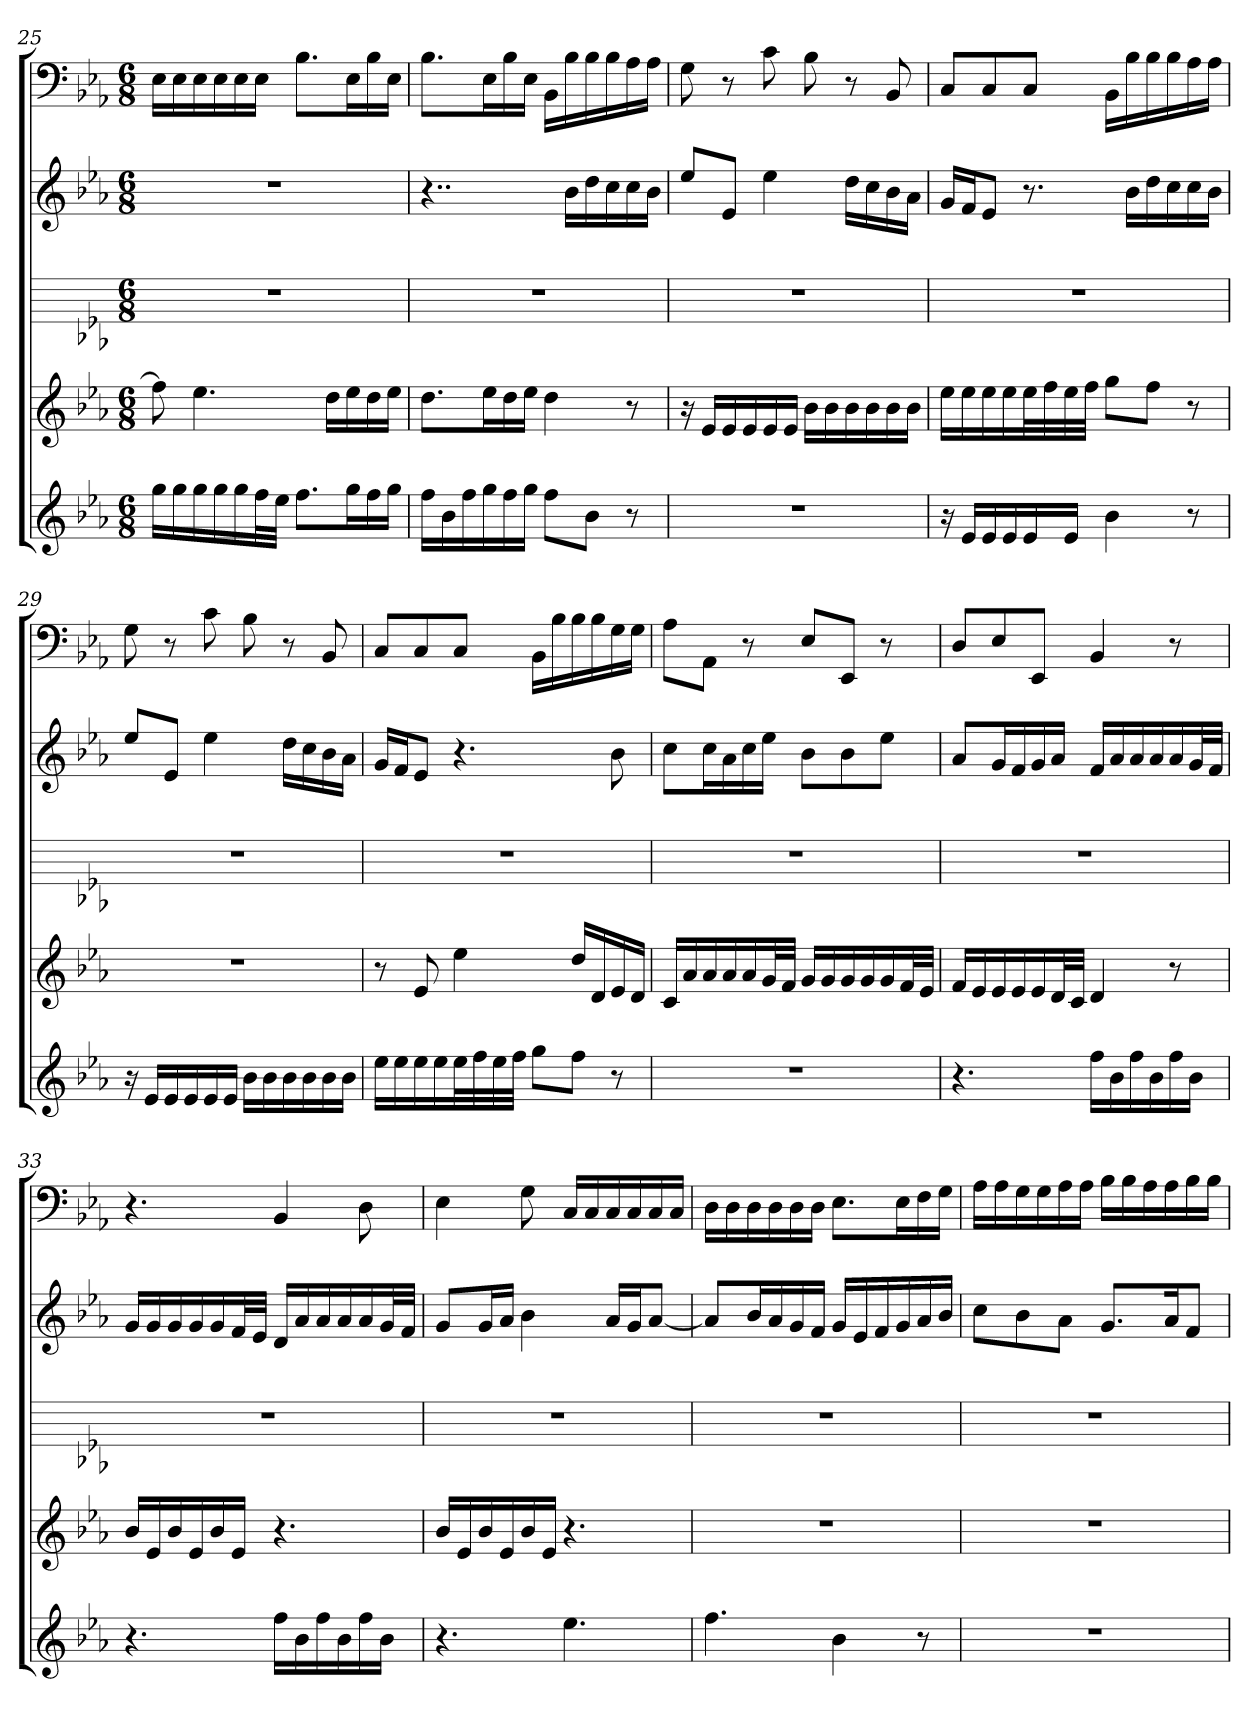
**kern	**kern	**kern	**kern	**kern
*part5	*part4	*part3	*part2	*part1
*staff5	*staff4	*staff3	*staff2	*staff1
*	*	*	*	*clefF4
*k[b-e-a-]	*k[b-e-a-]	*k[b-e-a-]	*k[b-e-a-]	*k[b-e-a-]
*E-:	*E-:	*E-:	*E-:	*E-:
*M6/8	*M6/8	*M6/8	*M6/8	*M6/8
=25	=25	=25	=25	=25
16ggLL	8ff]	2.r	2.r	16E-\LL
16gg	.	.	.	16E-\
16gg	4.ee-	.	.	16E-\
16gg	.	.	.	16E-\
16gg	.	.	.	16E-\
32ffL	.	.	.	16E-\JJ
32ee-JJJ	.	.	.	.
8.ffL	.	.	.	8.B-\L
.	16ddLL	.	.	.
16ggL	16ee-	.	.	16E-\L
16ff	16dd	.	.	16B-\
16ggJJ	16ee-JJ	.	.	16E-\JJ
=26	=26	=26	=26	=26
16ffLL	8.ddL	2.r	4..r	8.B-\L
16b-	.	.	.	.
16ff	.	.	.	.
16gg	16ee-L	.	.	16E-\L
16ff	16dd	.	.	16B-\
16ggJJ	16ee-JJ	.	.	16E-\JJ
8ffL	4dd	.	.	16BB-\LL
.	.	.	16b-LL	16B-\
8b-J	.	.	16dd	16B-\
.	.	.	16cc	16B-\
8r	8r	.	16cc	16A-\
.	.	.	16b-JJ	16A-\JJ
=27	=27	=27	=27	=27
2.r	16r	2.r	8ee-L	8G
.	16e-LL	.	.	.
.	16e-	.	8e-J	8r
.	16e-	.	.	.
.	16e-	.	4ee-	8c
.	16e-JJ	.	.	.
.	16b-LL	.	.	8B-
.	16b-	.	.	.
.	16b-	.	16ddLL	8r
.	16b-	.	16cc	.
.	16b-	.	16b-	8BB-
.	16b-JJ	.	16a-JJ	.
=28	=28	=28	=28	=28
16r	16ee-LL	2.r	16gLL	8C/L
16e-LL	16ee-	.	16fJ	.
16e-	16ee-	.	8e-J	8C/
16e-	16ee-	.	.	.
16e-	32ee-L	.	8.r	8C/J
.	32ff	.	.	.
16e-JJ	32ee-	.	.	.
.	32ffJJJ	.	.	.
4b-	8ggL	.	.	16BB-\LL
.	.	.	16b-LL	16B-\
.	8ffJ	.	16dd	16B-\
.	.	.	16cc	16B-\
8r	8r	.	16cc	16A-\
.	.	.	16b-JJ	16A-\JJ
=29	=29	=29	=29	=29
16r	2.r	2.r	8ee-L	8G
16e-LL	.	.	.	.
16e-	.	.	8e-J	8r
16e-	.	.	.	.
16e-	.	.	4ee-	8c
16e-JJ	.	.	.	.
16b-LL	.	.	.	8B-
16b-	.	.	.	.
16b-	.	.	16ddLL	8r
16b-	.	.	16cc	.
16b-	.	.	16b-	8BB-
16b-JJ	.	.	16a-JJ	.
=30	=30	=30	=30	=30
16ee-LL	8r	2.r	16gLL	8C/L
16ee-	.	.	16fJ	.
16ee-	8e-	.	8e-J	8C/
16ee-	.	.	.	.
32ee-L	4ee-	.	4.r	8C/J
32ff	.	.	.	.
32ee-	.	.	.	.
32ffJJJ	.	.	.	.
8ggL	.	.	.	16BB-\LL
.	.	.	.	16B-\
8ffJ	16ddLL	.	.	16B-\
.	16d	.	.	16B-\
8r	16e-	.	8b-	16G\
.	16dJJ	.	.	16G\JJ
=31	=31	=31	=31	=31
2.r	16cLL	2.r	8ccL	8A-\L
.	16a-	.	.	.
.	16a-	.	16ccL	8AA-\J
.	16a-	.	16a-	.
.	16a-	.	16cc	8r
.	32gL	.	16ee-JJ	.
.	32fJJJ	.	.	.
.	16gLL	.	8b-L	8E-/L
.	16g	.	.	.
.	16g	.	8b-	8EE-/J
.	16g	.	.	.
.	16g	.	8ee-J	8r
.	32fL	.	.	.
.	32e-JJJ	.	.	.
=32	=32	=32	=32	=32
4.r	16fLL	2.r	8a-L	8D/L
.	16e-	.	.	.
.	16e-	.	16gL	8E-/
.	16e-	.	16f	.
.	16e-	.	16g	8EE-/J
.	32dL	.	16a-JJ	.
.	32cJJJ	.	.	.
16ffLL	4d	.	16fLL	4BB-
16b-	.	.	16a-	.
16ff	.	.	16a-	.
16b-	.	.	16a-	.
16ff	8r	.	16a-	8r
16b-JJ	.	.	32gL	.
.	.	.	32fJJJ	.
=33	=33	=33	=33	=33
4.r	16b-LL	2.r	16gLL	4.r
.	16e-	.	16g	.
.	16b-	.	16g	.
.	16e-	.	16g	.
.	16b-	.	16g	.
.	16e-JJ	.	32fL	.
.	.	.	32e-JJJ	.
16ffLL	4.r	.	16dLL	4BB-
16b-	.	.	16a-	.
16ff	.	.	16a-	.
16b-	.	.	16a-	.
16ff	.	.	16a-	8D
16b-JJ	.	.	32gL	.
.	.	.	32fJJJ	.
=34	=34	=34	=34	=34
4.r	16b-LL	2.r	8gL	4E-
.	16e-	.	.	.
.	16b-	.	16gL	.
.	16e-	.	16a-JJ	.
.	16b-	.	4b-	8G
.	16e-JJ	.	.	.
4.ee-	4.r	.	.	16C/LL
.	.	.	.	16C/
.	.	.	16a-LL	16C/
.	.	.	16gJ	16C/
.	.	.	[8a-J	16C/
.	.	.	.	16C/JJ
=35	=35	=35	=35	=35
4.ff	2.r	2.r	8a-L]	16D\LL
.	.	.	.	16D\
.	.	.	16b-L	16D\
.	.	.	16a-	16D\
.	.	.	16g	16D\
.	.	.	16fJJ	16D\JJ
4b-	.	.	16gLL	8.E-\L
.	.	.	16e-	.
.	.	.	16f	.
.	.	.	16g	16E-\L
8r	.	.	16a-	16F\
.	.	.	16b-JJ	16G\JJ
=36	=36	=36	=36	=36
2.r	2.r	2.r	8ccL	16A-\LL
.	.	.	.	16A-\
.	.	.	8b-	16G\
.	.	.	.	16G\
.	.	.	8a-J	16A-\
.	.	.	.	16A-\JJ
.	.	.	8.gL	16B-\LL
.	.	.	.	16B-\
.	.	.	.	16A-\
.	.	.	16a-K	16A-\
.	.	.	8fJ	16B-\
.	.	.	.	16B-\JJ
=	=	=	=	=
*-	*-	*-	*-	*-
